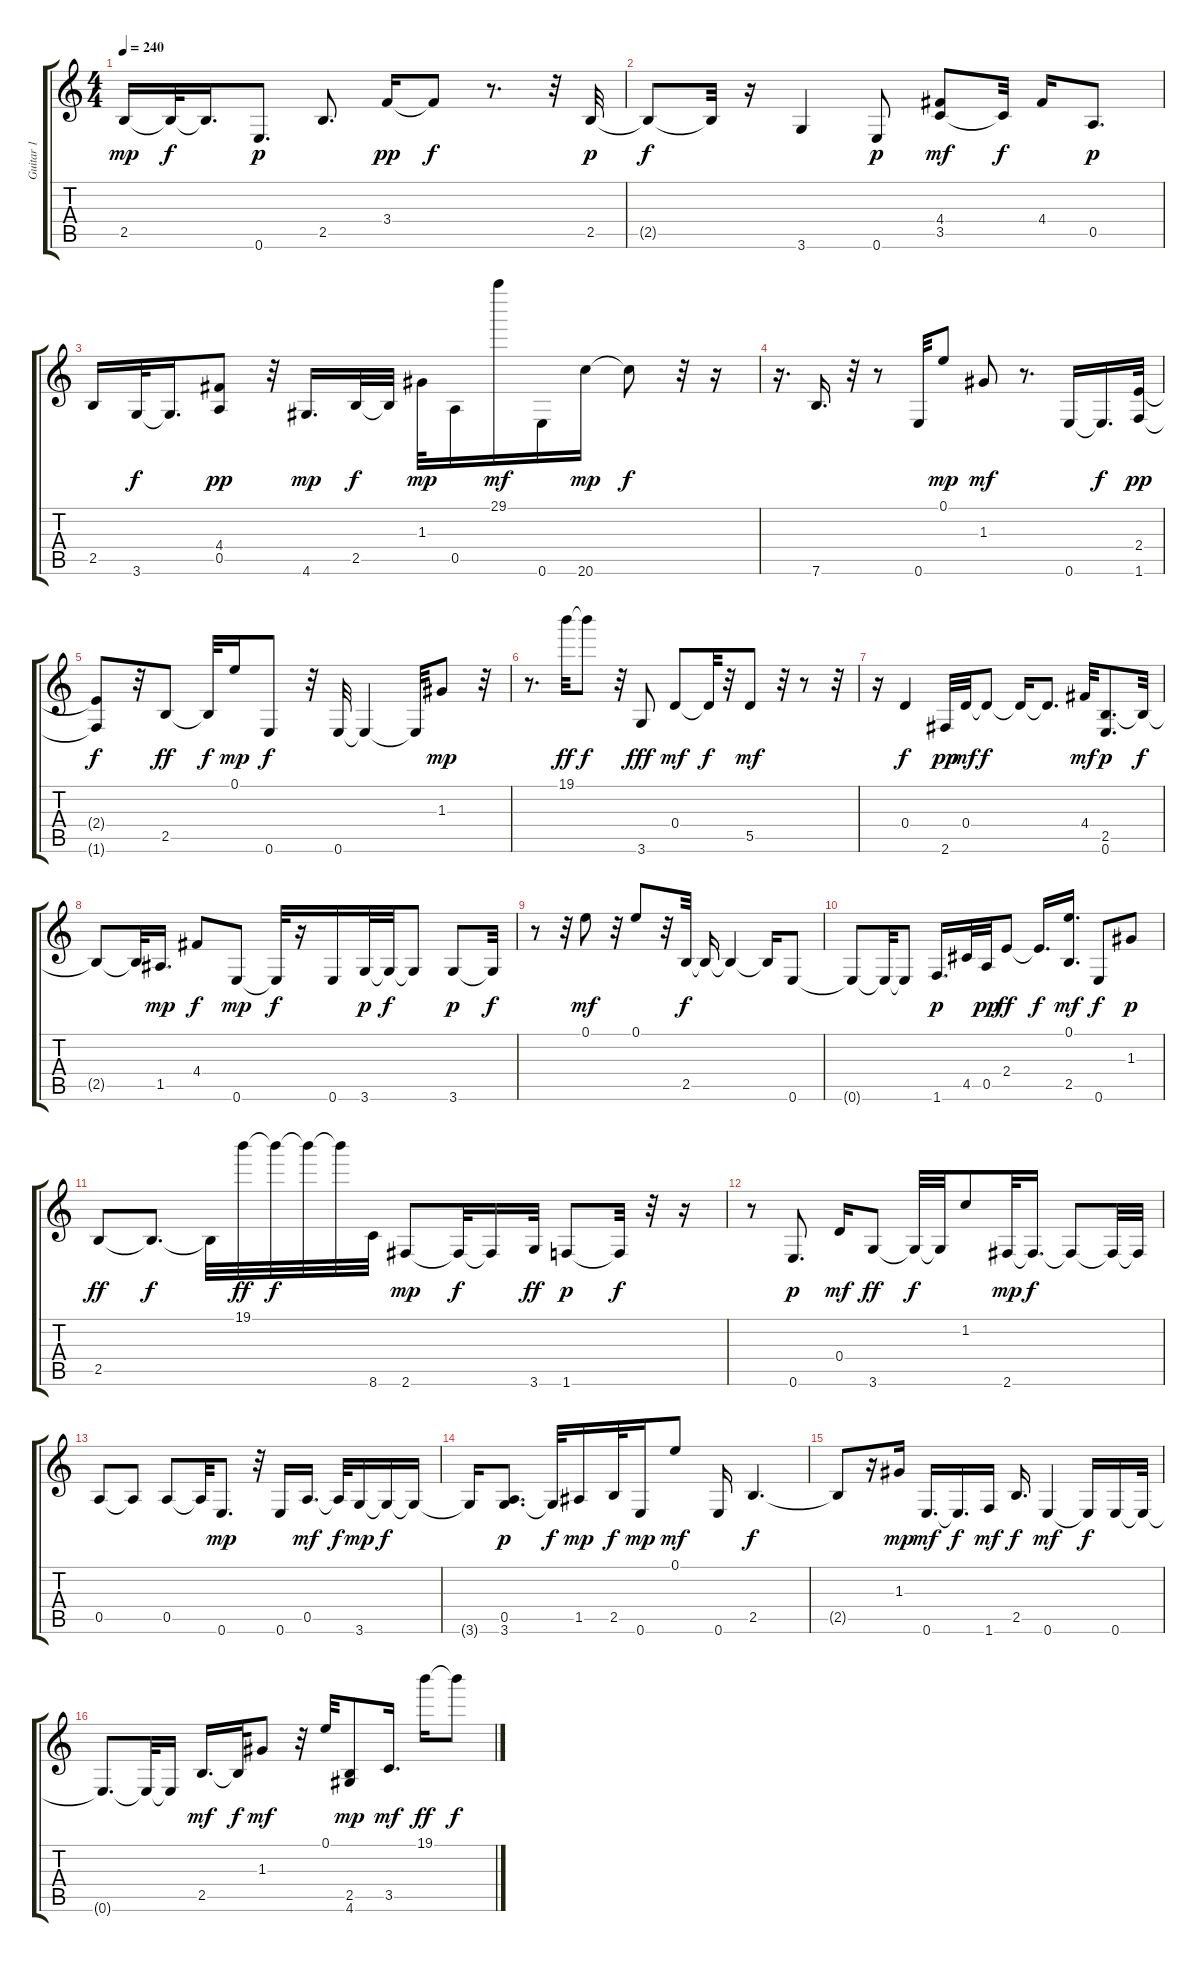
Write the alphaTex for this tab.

\track ("Guitar 1" "Guitar 1") {instrument distortionguitar}
\staff {score tabs}
\tuning (E4 B3 G3 D3 A2 E2) {hide}
\ts (4 4)
\tempo 240
\clef g2
\ks c
2.5.16{dy mp} 2.5{t}.32{dy f} 2.5{t}.16{d} 0.6.8{d dy p} 2.5.8{d} 3.4.16{dy pp} 3.4{t}.8{dy f} r.8{d} r.32 2.5.32{dy p} |
2.5{t}.8{dy f} 2.5{t}.32 r.16 3.6.4 0.6.8{dy p} (4.4 3.5).8{dy mf} 3.5{t}.32{dy f} 4.4.16 0.5.8{d dy p} |
2.5.16 3.6.32{dy f} 3.6{t}.16{d} (4.4 0.5).8{dy pp} r.32 4.6.16{d dy mp} 2.5.32{dy f} 2.5{t}.32 1.3.32{dy mp} 0.5.16 29.1.16{dy mf} 0.6.16 20.6.16{dy mp} 20.6{t}.8{dy f} r.32 r.16 |
r.16{d} 7.6.16{d} r.32 r.8 0.6.32 0.1.8{dy mp} 1.3.8{dy mf} r.8{d} 0.6.16 0.6{t}.16{d dy f} (2.4 1.6).32{dy pp} |
(2.4{t} 1.6{t}).8{dy f} r.32 2.5.8{dy ff} 2.5{t}.32{dy f} 0.1.16{dy mp} 0.6.8{dy f} r.32 0.6.32 0.6{t}.4 0.6{t}.32 1.3.8{dy mp} r.32 |
r.8{d} 19.1.32{dy ff} 19.1{t}.8{dy f} r.32 3.6.8{dy fff} 0.4.8{dy mf} 0.4{t}.32{dy f} r.32 5.5.8{dy mf} r.32 r.8 r.32 |
r.16 0.4.4{dy f} 2.6.32{dy pp} 0.4.32{dy mf} 0.4{t}.8{dy f} 0.4{t}.16 0.4{t}.8{d} 4.4.32{dy mf} (2.5 0.6).8{d dy p} 2.5{t}.32{dy f} |
2.5{t}.8 2.5{t}.32 1.5.16{d dy mp} 4.4.8{dy f} 0.6.8{dy mp} 0.6{t}.32{dy f} r.16 0.6.16 3.6.32{dy p} 3.6{t}.32{dy f} 3.6{t}.8 3.6.8{dy p} 3.6{t}.32{dy f} |
r.8 r.32 0.1.8{dy mf} r.32 0.1.8 r.32 2.5.32{dy f} 2.5{t}.16 2.5{t}.4 2.5{t}.16 0.6.8 |
0.6{t}.8 0.6{t}.32 0.6{t}.8 1.6.16{d dy p} 4.5.32 0.5.32{dy pp} 2.4.8{dy ff} 2.4{t}.16{d dy f} (0.1 2.5).16{d dy mf} 0.6.8{dy f} 1.3.8{dy p} |
2.5.8{dy ff} 2.5{t}.8{d dy f} 2.5{t}.32 19.1.32{dy ff} 19.1{t}.32{dy f} 19.1{t}.32 19.1{t}.32 8.6.32 2.6.8{dy mp} 2.6{t}.32{dy f} 2.6{t}.16 3.6.32{dy ff} 1.6.8{dy p} 1.6{t}.32{dy f} r.32 r.16 |
r.8 0.6.8{d dy p} 0.4.16{dy mf} 3.6.8{dy ff} 3.6{t}.32{dy f} 3.6{t}.32 1.2.8 2.6.32{dy mp} 2.6{t}.16{d dy f} 2.6{t}.8 2.6{t}.32 2.6{t}.32 |
0.5.8 0.5{t}.8 0.5.8 0.5{t}.32 0.6.8{d dy mp} r.32 0.6.16 0.5.16{d dy mf} 0.5{t}.32{dy f} 3.6.16{dy mp} 3.6{t}.16{dy f} 3.6{t}.16 |
3.6{t}.16 (0.5 3.6).8{d dy p} 3.6{t}.32{dy f} 1.5.16{dy mp} 2.5.32{dy f} 0.6.16{dy mp} 0.1.8{dy mf} 0.6.16 2.5.4{d dy f} |
2.5{t}.8 r.16 1.3.16{dy mp} 0.6.16{d dy mf} 0.6{t}.16{d dy f} 1.6.16{dy mf} 2.5.16{d dy f} 0.6.4{dy mf} 0.6{t}.16{dy f} 0.6.16 0.6{t}.32 |
0.6{t}.8{d} 0.6{t}.32 0.6{t}.16 2.5.16{d dy mf} 2.5{t}.32{dy f} 1.3.8{dy mf} r.32 0.1.32 (2.5 4.6).8{dy mp} 3.5.16{d dy mf} 19.1.16{dy ff} 19.1{t}.8{dy f}
